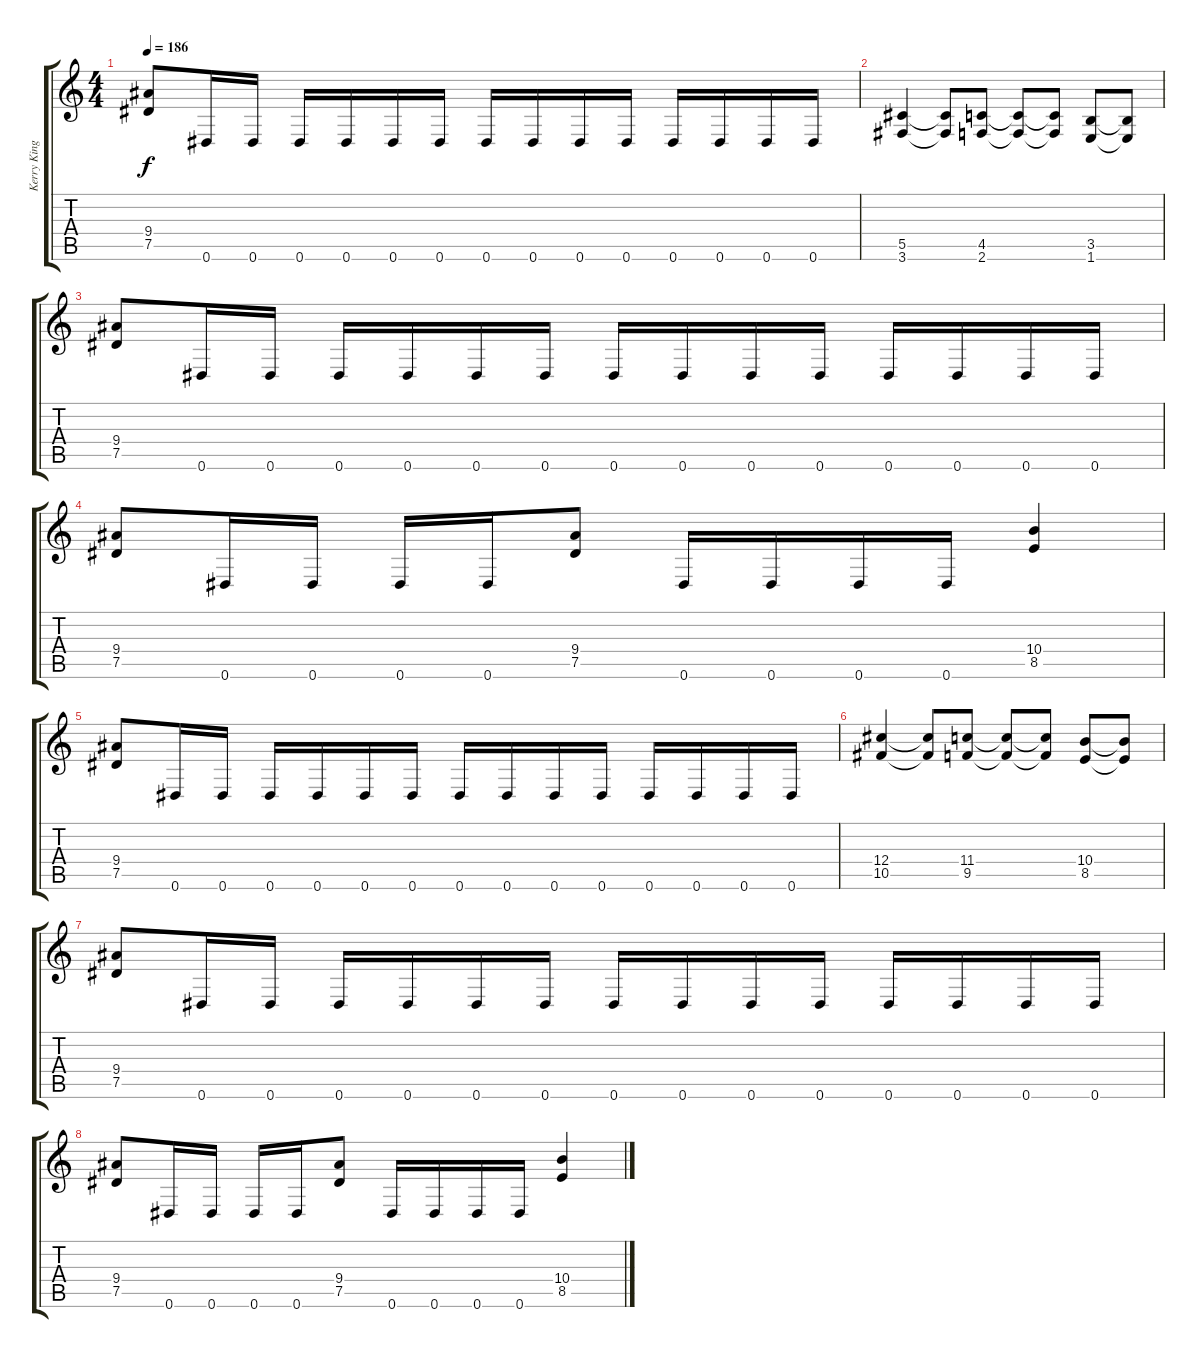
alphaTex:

\track ("Kerry King" "Kerry King") {instrument distortionguitar}
\staff {score tabs}
\tuning (Eb4 Bb3 Gb3 Db3 Ab2 Eb2) {hide}
\ts (4 4)
\tempo 186
\clef g2
\ks c
(9.4 7.5).8{dy f} 0.6.16 0.6.16 0.6.16 0.6.16 0.6.16 0.6.16 0.6.16 0.6.16 0.6.16 0.6.16 0.6.16 0.6.16 0.6.16 0.6.16 |
(5.5 3.6).4 (5.5{t} 3.6{t}).8 (4.5 2.6).8 (4.5{t} 2.6{t}).8 (4.5{t} 2.6{t}).8 (3.5 1.6).8 (3.5{t} 1.6{t}).8 |
(9.4 7.5).8 0.6.16 0.6.16 0.6.16 0.6.16 0.6.16 0.6.16 0.6.16 0.6.16 0.6.16 0.6.16 0.6.16 0.6.16 0.6.16 0.6.16 |
(9.4 7.5).8 0.6.16 0.6.16 0.6.16 0.6.16 (9.4 7.5).8 0.6.16 0.6.16 0.6.16 0.6.16 (10.4 8.5).4 |
(9.4 7.5).8 0.6.16 0.6.16 0.6.16 0.6.16 0.6.16 0.6.16 0.6.16 0.6.16 0.6.16 0.6.16 0.6.16 0.6.16 0.6.16 0.6.16 |
(12.4 10.5).4 (12.4{t} 10.5{t}).8 (11.4 9.5).8 (11.4{t} 9.5{t}).8 (11.4{t} 9.5{t}).8 (10.4 8.5).8 (10.4{t} 8.5{t}).8 |
(9.4 7.5).8 0.6.16 0.6.16 0.6.16 0.6.16 0.6.16 0.6.16 0.6.16 0.6.16 0.6.16 0.6.16 0.6.16 0.6.16 0.6.16 0.6.16 |
(9.4 7.5).8 0.6.16 0.6.16 0.6.16 0.6.16 (9.4 7.5).8 0.6.16 0.6.16 0.6.16 0.6.16 (10.4 8.5).4
